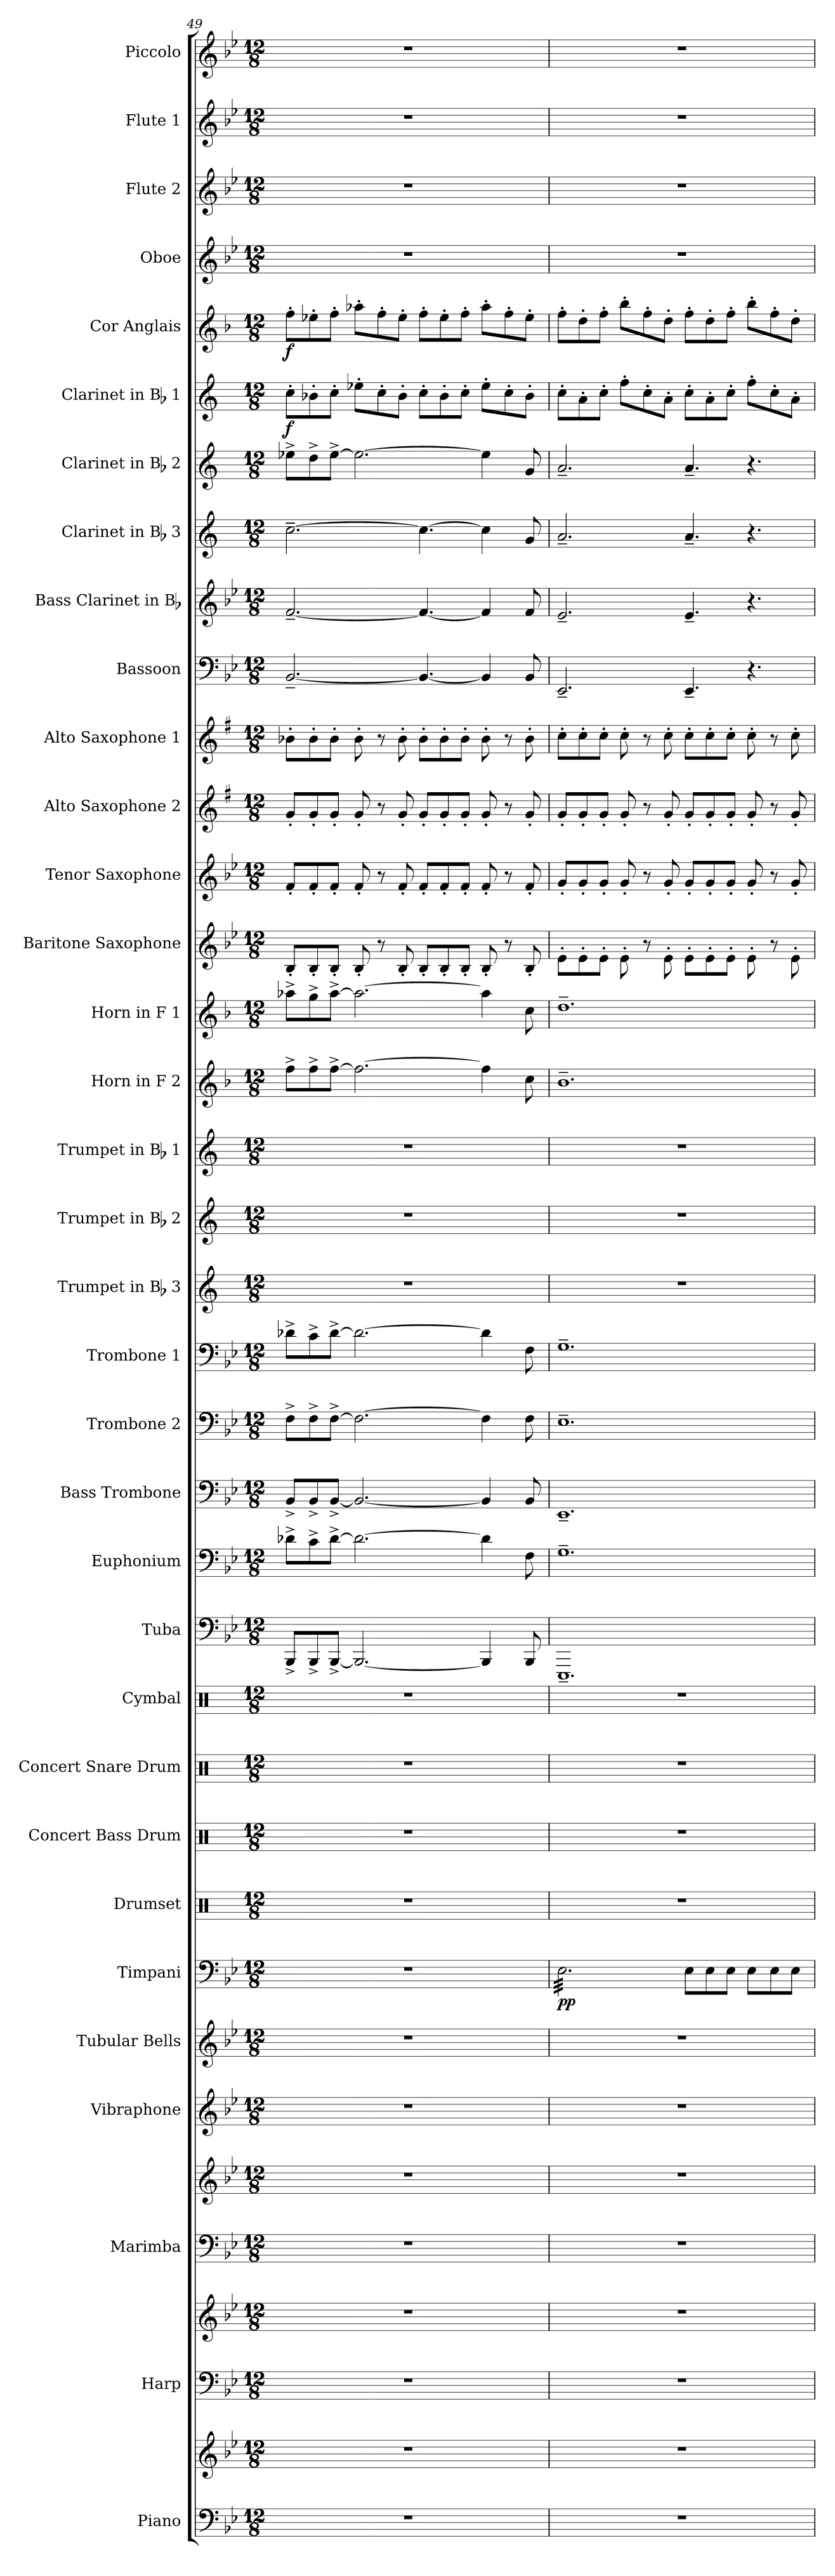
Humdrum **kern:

**kern	**kern	**kern	**kern	**kern	**kern	**kern	**kern	**kern	**dynam	**kern	**kern	**kern	**kern	**kern	**kern	**kern	**kern	**kern	**kern	**kern	**kern	**kern	**kern	**kern	**kern	**kern	**kern	**kern	**kern	**kern	**kern	**kern	**dynam	**kern	**dynam	**kern	**kern	**kern	**kern
*part34	*part34	*part33	*part33	*part32	*part32	*part31	*part30	*part29	*part29	*part28	*part27	*part26	*part25	*part24	*part23	*part22	*part21	*part20	*part19	*part18	*part17	*part16	*part15	*part14	*part13	*part12	*part11	*part10	*part9	*part8	*part7	*part6	*part6	*part5	*part5	*part4	*part3	*part2	*part1
*staff37	*staff36	*staff35	*staff34	*staff33	*staff32	*staff31	*staff30	*staff29	*staff29	*staff28	*staff27	*staff26	*staff25	*staff24	*staff23	*staff22	*staff21	*staff20	*staff19	*staff18	*staff17	*staff16	*staff15	*staff14	*staff13	*staff12	*staff11	*staff10	*staff9	*staff8	*staff7	*staff6	*staff6	*staff5	*staff5	*staff4	*staff3	*staff2	*staff1
*I"Piano	*	*I"Harp	*	*I"Marimba	*	*I"Vibraphone	*I"Tubular Bells	*I"Timpani	*	*I"Drumset	*I"Concert Bass Drum	*I"Concert Snare Drum	*I"Cymbal	*I"Tuba	*I"Euphonium	*I"Bass Trombone	*I"Trombone 2	*I"Trombone 1	*I"Trumpet in Bb 3	*I"Trumpet in Bb 2	*I"Trumpet in Bb 1	*I"Horn in F 2	*I"Horn in F 1	*I"Baritone Saxophone	*I"Tenor Saxophone	*I"Alto Saxophone 2	*I"Alto Saxophone 1	*I"Bassoon	*I"Bass Clarinet in Bb	*I"Clarinet in Bb 3	*I"Clarinet in Bb 2	*I"Clarinet in Bb 1	*	*I"Cor Anglais	*	*I"Oboe	*I"Flute 2	*I"Flute 1	*I"Piccolo
*I'Pno.	*	*I'Hp.	*	*I'Mar.	*	*I'Vib.	*I'Tub. B.	*I'Timp.	*	*I'D. Set	*I'Con. BD	*I'Con. Sn.	*I'Cym.	*I'Tba.	*I'Euph.	*I'B. Tbn.	*I'Tbn. 2	*I'Tbn. 1	*I'Tpt. 3	*I'Tpt. 2	*I'Tpt. 1	*I'Hn. 2	*I'Hn. 1	*I'Bari. Sax.	*I'Ten. Sax.	*I'Alto Sax. 2	*I'Alto Sax. 1	*I'Bsn.	*I'B. Cl.	*I'Cl. 3	*I'Cl. 2	*I'Cl. 1	*	*I'C. A.	*	*I'Ob.	*I'Fl. 2	*I'Fl. 1	*I'Picc.
*clefF4	*clefG2	*clefF4	*clefG2	*clefF4	*clefG2	*clefG2	*clefG2	*clefF4	*	*clefX	*clefX	*clefX	*clefX	*clefF4	*clefF4	*clefF4	*clefF4	*clefF4	*clefG2	*clefG2	*clefG2	*clefG2	*clefG2	*clefG2	*clefG2	*clefG2	*clefG2	*clefF4	*clefG2	*clefG2	*clefG2	*clefG2	*	*clefG2	*	*clefG2	*clefG2	*clefG2	*clefG2
*	*	*	*	*	*	*	*	*	*	*	*	*	*	*	*	*	*	*	*ITrd1c2	*ITrd1c2	*ITrd1c2	*ITrd4c7	*ITrd4c7	*ITrd12c21	*ITrd8c14	*ITrd5c9	*ITrd5c9	*	*ITrd8c14	*ITrd1c2	*ITrd1c2	*ITrd1c2	*	*ITrd4c7	*	*	*	*	*ITrd-7c-12
*k[b-e-]	*k[b-e-]	*k[b-e-]	*k[b-e-]	*k[b-e-]	*k[b-e-]	*k[b-e-]	*k[b-e-]	*k[b-e-]	*	*k[]	*k[]	*k[]	*k[]	*k[b-e-]	*k[b-e-]	*k[b-e-]	*k[b-e-]	*k[b-e-]	*k[b-e-]	*k[b-e-]	*k[b-e-]	*k[b-e-]	*k[b-e-]	*k[b-e-]	*k[b-e-]	*k[b-e-]	*k[b-e-]	*k[b-e-]	*k[b-e-]	*k[b-e-]	*k[b-e-]	*k[b-e-]	*	*k[b-e-]	*	*k[b-e-]	*k[b-e-]	*k[b-e-]	*k[b-e-]
*B-:	*B-:	*B-:	*B-:	*B-:	*B-:	*B-:	*B-:	*B-:	*	*	*	*	*	*B-:	*B-:	*B-:	*B-:	*B-:	*	*	*	*B-:	*B-:	*B-:	*	*B-:	*B-:	*B-:	*	*	*	*	*	*B-:	*	*B-:	*B-:	*B-:	*B-:
*M12/8	*M12/8	*M12/8	*M12/8	*M12/8	*M12/8	*M12/8	*M12/8	*M12/8	*	*M12/8	*M12/8	*M12/8	*M12/8	*M12/8	*M12/8	*M12/8	*M12/8	*M12/8	*M12/8	*M12/8	*M12/8	*M12/8	*M12/8	*M12/8	*M12/8	*M12/8	*M12/8	*M12/8	*M12/8	*M12/8	*M12/8	*M12/8	*	*M12/8	*	*M12/8	*M12/8	*M12/8	*M12/8
=49	=49	=49	=49	=49	=49	=49	=49	=49	=49	=49	=49	=49	=49	=49	=49	=49	=49	=49	=49	=49	=49	=49	=49	=49	=49	=49	=49	=49	=49	=49	=49	=49	=49	=49	=49	=49	=49	=49	=49
!	!	!	!	!	!	!	!	!	!	!	!	!	!	!	!	!	!	!	!	!	!	!	!	!	!	!	!	!	!	!	!	!	!LO:DY:b	!	!LO:DY:b	!	!	!	!
1.r	1.r	1.r	1.r	1.r	1.r	1.r	1.r	1.r	.	1.r	1.r	1.r	1.r	8BBB-^/L	8d-X^\L	8BB-^/L	8F^\L	8d-X^\L	1.r	1.r	1.r	8b-^\L	8dd-X^\L	8BB-'/L	8F'/L	8B-'/L	8d-X'\L	[2.BB-~/	[2.F~/	[2.b-~\	8dd-X^\L	8b-'\L	f	8b-'\L	f	1.r	1.r	1.r	1.r
.	.	.	.	.	.	.	.	.	.	.	.	.	.	8BBB-^/	8c^\	8BB-^/	8F^\	8c^\	.	.	.	8b-^\	8cc^\	8BB-'/	8F'/	8B-'/	8d-'\	.	.	.	8cc^\	8a-X'\	.	8a-X'\	.	.	.	.	.
.	.	.	.	.	.	.	.	.	.	.	.	.	.	[8BBB-^/J	[8d-^\J	[8BB-^/J	[8F^\J	[8d-^\J	.	.	.	[8b-^\J	[8dd-^\J	8BB-'/J	8F'/J	8B-'/J	8d-'\J	.	.	.	[8dd-^\J	8b-'\J	.	8b-'\J	.	.	.	.	.
.	.	.	.	.	.	.	.	.	.	.	.	.	.	2.BBB-/_	2.d-\_	2.BB-/_	2.F\_	2.d-\_	.	.	.	2.b-\_	2.dd-\_	8BB-'/	8F'/	8B-'/	8d-'\	.	.	.	2.dd-\_	8dd-X'\L	.	8dd-X'\L	.	.	.	.	.
.	.	.	.	.	.	.	.	.	.	.	.	.	.	.	.	.	.	.	.	.	.	.	.	8r	8r	8r	8r	.	.	.	.	8b-'\	.	8b-'\	.	.	.	.	.
.	.	.	.	.	.	.	.	.	.	.	.	.	.	.	.	.	.	.	.	.	.	.	.	8BB-'/	8F'/	8B-'/	8d-'\	.	.	.	.	8a-'\J	.	8a-'\J	.	.	.	.	.
.	.	.	.	.	.	.	.	.	.	.	.	.	.	.	.	.	.	.	.	.	.	.	.	8BB-'/L	8F'/L	8B-'/L	8d-'\L	4.BB-/_	4.F/_	4.b-\_	.	8b-'\L	.	8b-'\L	.	.	.	.	.
.	.	.	.	.	.	.	.	.	.	.	.	.	.	.	.	.	.	.	.	.	.	.	.	8BB-'/	8F'/	8B-'/	8d-'\	.	.	.	.	8a-'\	.	8a-'\	.	.	.	.	.
.	.	.	.	.	.	.	.	.	.	.	.	.	.	.	.	.	.	.	.	.	.	.	.	8BB-'/J	8F'/J	8B-'/J	8d-'\J	.	.	.	.	8b-'\J	.	8b-'\J	.	.	.	.	.
.	.	.	.	.	.	.	.	.	.	.	.	.	.	4BBB-/]	4d-\]	4BB-/]	4F\]	4d-\]	.	.	.	4b-\]	4dd-\]	8BB-'/	8F'/	8B-'/	8d-'\	4BB-/]	4F/]	4b-\]	4dd-\]	8dd-'\L	.	8dd-'\L	.	.	.	.	.
.	.	.	.	.	.	.	.	.	.	.	.	.	.	.	.	.	.	.	.	.	.	.	.	8r	8r	8r	8r	.	.	.	.	8b-'\	.	8b-'\	.	.	.	.	.
.	.	.	.	.	.	.	.	.	.	.	.	.	.	8BBB-/	8F\	8BB-/	8F\	8F\	.	.	.	8f\	8f\	8BB-'/	8F'/	8B-'/	8d-'\	8BB-/	8F/	8f/	8f/	8a-'\J	.	8a-'\J	.	.	.	.	.
=50	=50	=50	=50	=50	=50	=50	=50	=50	=50	=50	=50	=50	=50	=50	=50	=50	=50	=50	=50	=50	=50	=50	=50	=50	=50	=50	=50	=50	=50	=50	=50	=50	=50	=50	=50	=50	=50	=50	=50
!	!	!	!	!	!	!	!	!	!LO:DY:b	!	!	!	!	!	!	!	!	!	!	!	!	!	!	!	!	!	!	!	!	!	!	!	!	!	!	!	!	!	!
*	*	*	*	*	*	*	*	*tremolo	*	*	*	*	*	*	*	*	*	*	*	*	*	*	*	*	*	*	*	*	*	*	*	*	*	*	*	*	*	*	*
1.r	1.r	1.r	1.r	1.r	1.r	1.r	1.r	32E-\LLL	pp	1.r	1.r	1.r	1.r	1.EEE-~	1.G~	1.EE-~	1.E-~	1.G~	1.r	1.r	1.r	1.e-~	1.g~	8E-'\L	8G'/L	8B-'/L	8e-'\L	2.EE-~/	2.E-~/	2.g~/	2.g~/	8b-'\L	.	8b-'\L	.	1.r	1.r	1.r	1.r
.	.	.	.	.	.	.	.	32E-\	.	.	.	.	.	.	.	.	.	.	.	.	.	.	.	.	.	.	.	.	.	.	.	.	.	.	.	.	.	.	.
.	.	.	.	.	.	.	.	32E-\	.	.	.	.	.	.	.	.	.	.	.	.	.	.	.	.	.	.	.	.	.	.	.	.	.	.	.	.	.	.	.
.	.	.	.	.	.	.	.	32E-\	.	.	.	.	.	.	.	.	.	.	.	.	.	.	.	.	.	.	.	.	.	.	.	.	.	.	.	.	.	.	.
.	.	.	.	.	.	.	.	32E-\	.	.	.	.	.	.	.	.	.	.	.	.	.	.	.	8E-'\	8G'/	8B-'/	8e-'\	.	.	.	.	8g'\	.	8g'\	.	.	.	.	.
.	.	.	.	.	.	.	.	32E-\	.	.	.	.	.	.	.	.	.	.	.	.	.	.	.	.	.	.	.	.	.	.	.	.	.	.	.	.	.	.	.
.	.	.	.	.	.	.	.	32E-\	.	.	.	.	.	.	.	.	.	.	.	.	.	.	.	.	.	.	.	.	.	.	.	.	.	.	.	.	.	.	.
.	.	.	.	.	.	.	.	32E-\	.	.	.	.	.	.	.	.	.	.	.	.	.	.	.	.	.	.	.	.	.	.	.	.	.	.	.	.	.	.	.
.	.	.	.	.	.	.	.	32E-\	.	.	.	.	.	.	.	.	.	.	.	.	.	.	.	8E-'\J	8G'/J	8B-'/J	8e-'\J	.	.	.	.	8b-'\J	.	8b-'\J	.	.	.	.	.
.	.	.	.	.	.	.	.	32E-\	.	.	.	.	.	.	.	.	.	.	.	.	.	.	.	.	.	.	.	.	.	.	.	.	.	.	.	.	.	.	.
.	.	.	.	.	.	.	.	32E-\	.	.	.	.	.	.	.	.	.	.	.	.	.	.	.	.	.	.	.	.	.	.	.	.	.	.	.	.	.	.	.
.	.	.	.	.	.	.	.	32E-\	.	.	.	.	.	.	.	.	.	.	.	.	.	.	.	.	.	.	.	.	.	.	.	.	.	.	.	.	.	.	.
.	.	.	.	.	.	.	.	32E-\	.	.	.	.	.	.	.	.	.	.	.	.	.	.	.	8E-'\	8G'/	8B-'/	8e-'\	.	.	.	.	8ee-'\L	.	8ee-'\L	.	.	.	.	.
.	.	.	.	.	.	.	.	32E-\	.	.	.	.	.	.	.	.	.	.	.	.	.	.	.	.	.	.	.	.	.	.	.	.	.	.	.	.	.	.	.
.	.	.	.	.	.	.	.	32E-\	.	.	.	.	.	.	.	.	.	.	.	.	.	.	.	.	.	.	.	.	.	.	.	.	.	.	.	.	.	.	.
.	.	.	.	.	.	.	.	32E-\	.	.	.	.	.	.	.	.	.	.	.	.	.	.	.	.	.	.	.	.	.	.	.	.	.	.	.	.	.	.	.
.	.	.	.	.	.	.	.	32E-\	.	.	.	.	.	.	.	.	.	.	.	.	.	.	.	8r	8r	8r	8r	.	.	.	.	8b-'\	.	8b-'\	.	.	.	.	.
.	.	.	.	.	.	.	.	32E-\	.	.	.	.	.	.	.	.	.	.	.	.	.	.	.	.	.	.	.	.	.	.	.	.	.	.	.	.	.	.	.
.	.	.	.	.	.	.	.	32E-\	.	.	.	.	.	.	.	.	.	.	.	.	.	.	.	.	.	.	.	.	.	.	.	.	.	.	.	.	.	.	.
.	.	.	.	.	.	.	.	32E-\	.	.	.	.	.	.	.	.	.	.	.	.	.	.	.	.	.	.	.	.	.	.	.	.	.	.	.	.	.	.	.
.	.	.	.	.	.	.	.	32E-\	.	.	.	.	.	.	.	.	.	.	.	.	.	.	.	8E-'\	8G'/	8B-'/	8e-'\	.	.	.	.	8g'\J	.	8g'\J	.	.	.	.	.
.	.	.	.	.	.	.	.	32E-\	.	.	.	.	.	.	.	.	.	.	.	.	.	.	.	.	.	.	.	.	.	.	.	.	.	.	.	.	.	.	.
.	.	.	.	.	.	.	.	32E-\	.	.	.	.	.	.	.	.	.	.	.	.	.	.	.	.	.	.	.	.	.	.	.	.	.	.	.	.	.	.	.
.	.	.	.	.	.	.	.	32E-\JJJ	.	.	.	.	.	.	.	.	.	.	.	.	.	.	.	.	.	.	.	.	.	.	.	.	.	.	.	.	.	.	.
*	*	*	*	*	*	*	*	*Xtremolo	*	*	*	*	*	*	*	*	*	*	*	*	*	*	*	*	*	*	*	*	*	*	*	*	*	*	*	*	*	*	*
.	.	.	.	.	.	.	.	8E-\L	.	.	.	.	.	.	.	.	.	.	.	.	.	.	.	8E-'\L	8G'/L	8B-'/L	8e-'\L	4.EE-~/	4.E-~/	4.g~/	4.g~/	8b-'\L	.	8b-'\L	.	.	.	.	.
.	.	.	.	.	.	.	.	8E-\	.	.	.	.	.	.	.	.	.	.	.	.	.	.	.	8E-'\	8G'/	8B-'/	8e-'\	.	.	.	.	8g'\	.	8g'\	.	.	.	.	.
.	.	.	.	.	.	.	.	8E-\J	.	.	.	.	.	.	.	.	.	.	.	.	.	.	.	8E-'\J	8G'/J	8B-'/J	8e-'\J	.	.	.	.	8b-'\J	.	8b-'\J	.	.	.	.	.
.	.	.	.	.	.	.	.	8E-\L	.	.	.	.	.	.	.	.	.	.	.	.	.	.	.	8E-'\	8G'/	8B-'/	8e-'\	4.r	4.r	4.r	4.r	8ee-'\L	.	8ee-'\L	.	.	.	.	.
.	.	.	.	.	.	.	.	8E-\	.	.	.	.	.	.	.	.	.	.	.	.	.	.	.	8r	8r	8r	8r	.	.	.	.	8b-'\	.	8b-'\	.	.	.	.	.
.	.	.	.	.	.	.	.	8E-\J	.	.	.	.	.	.	.	.	.	.	.	.	.	.	.	8E-'\	8G'/	8B-'/	8e-'\	.	.	.	.	8g'\J	.	8g'\J	.	.	.	.	.
=	=	=	=	=	=	=	=	=	=	=	=	=	=	=	=	=	=	=	=	=	=	=	=	=	=	=	=	=	=	=	=	=	=	=	=	=	=	=	=
*-	*-	*-	*-	*-	*-	*-	*-	*-	*-	*-	*-	*-	*-	*-	*-	*-	*-	*-	*-	*-	*-	*-	*-	*-	*-	*-	*-	*-	*-	*-	*-	*-	*-	*-	*-	*-	*-	*-	*-
